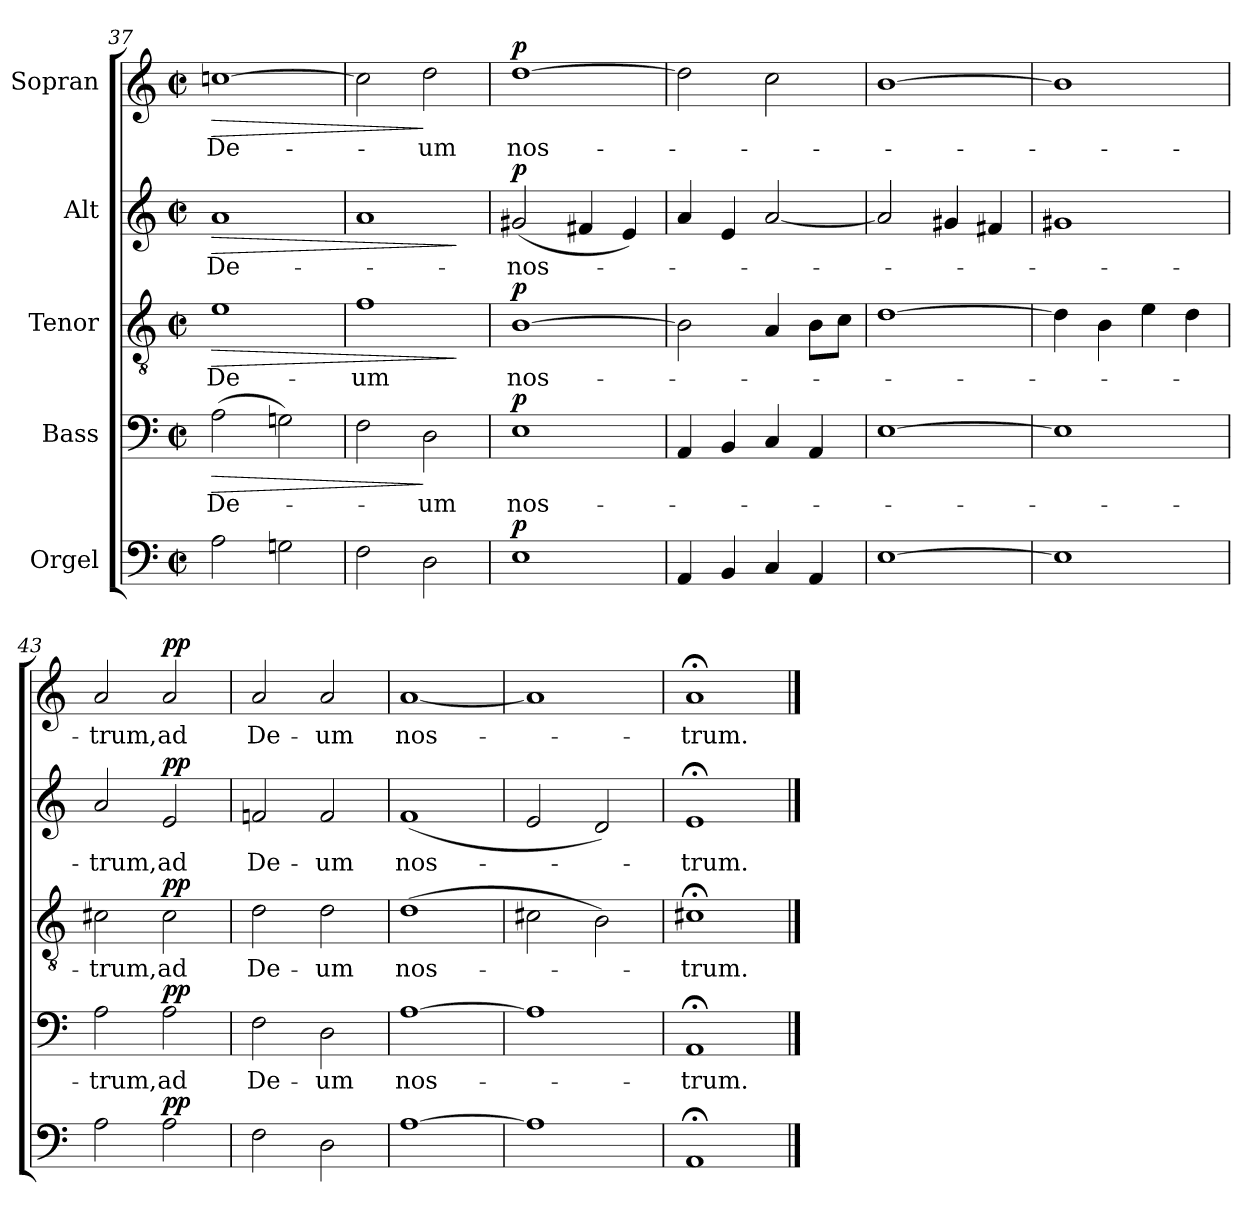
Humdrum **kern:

**kern	**dynam	**kern	**text	**dynam	**kern	**text	**dynam	**kern	**text	**dynam	**kern	**text	**dynam
*part5	*part5	*part4	*part4	*part4	*part3	*part3	*part3	*part2	*part2	*part2	*part1	*part1	*part1
*staff5	*staff5	*staff4	*staff4	*staff4	*staff3	*staff3	*staff3	*staff2	*staff2	*staff2	*staff1	*staff1	*staff1
*I"Orgel	*	*I"Bass	*	*	*I"Tenor	*	*	*I"Alt	*	*	*I"Sopran	*	*
*clefF4	*	*clefF4	*	*	*clefGv2	*	*	*clefG2	*	*	*clefG2	*	*
*k[]	*	*k[]	*	*	*k[]	*	*	*k[]	*	*	*k[]	*	*
*M2/2	*	*M2/2	*	*	*M2/2	*	*	*M2/2	*	*	*M2/2	*	*
*met(c|)	*	*met(c|)	*	*	*met(c|)	*	*	*met(c|)	*	*	*met(c|)	*	*
=37	=37	=37	=37	=37	=37	=37	=37	=37	=37	=37	=37	=37	=37
!	!	!	!	!LO:HP:b	!	!	!LO:HP:b	!	!	!LO:HP:b	!	!	!LO:HP:b
2A\	.	(2A\	De-	>	1e	De-	>	1a	De-	>	[1ccn	De-	>
2Gn\	.	2Gn\)	.	.	.	.	.	.	.	.	.	.	.
=38	=38	=38	=38	=38	=38	=38	=38	=38	=38	=38	=38	=38	=38
2F\	.	2F\	.	.	1f	-um	.	1a	.	.	2cc\]	.	.
2D\	.	2D\	-um	]	.	.	.	.	.	.	2dd\	-um	]
.	.	.	.	.	.	.	]	.	.	]	.	.	.
=39	=39	=39	=39	=39	=39	=39	=39	=39	=39	=39	=39	=39	=39
!	!LO:DY:a	!	!	!LO:DY:a	!	!	!LO:DY:a	!	!	!LO:DY:a	!	!	!LO:DY:a
1E	p	1E	nos-	p	[1B	nos-	p	(2g#X/	nos-	p	[1dd	nos-	p
.	.	.	.	.	.	.	.	4f#X/	.	.	.	.	.
.	.	.	.	.	.	.	.	4e/)	.	.	.	.	.
!!LO:LB:g=z
=40	=40	=40	=40	=40	=40	=40	=40	=40	=40	=40	=40	=40	=40
4AA/	.	4AA/	.	.	2B\]	.	.	4a/	.	.	2dd\]	.	.
4BB/	.	4BB/	.	.	.	.	.	4e/	.	.	.	.	.
4C/	.	4C/	.	.	4A/	.	.	[2a/	.	.	2cc\	.	.
4AA/	.	4AA/	.	.	8B\L	.	.	.	.	.	.	.	.
.	.	.	.	.	8c\J	.	.	.	.	.	.	.	.
=41	=41	=41	=41	=41	=41	=41	=41	=41	=41	=41	=41	=41	=41
[1E	.	[1E	.	.	[1d	.	.	2a/]	.	.	[1b	.	.
.	.	.	.	.	.	.	.	4g#X/	.	.	.	.	.
.	.	.	.	.	.	.	.	4f#X/	.	.	.	.	.
=42	=42	=42	=42	=42	=42	=42	=42	=42	=42	=42	=42	=42	=42
1E]	.	1E]	.	.	4d\]	.	.	1g#X	.	.	1b]	.	.
.	.	.	.	.	4B\	.	.	.	.	.	.	.	.
.	.	.	.	.	4e\	.	.	.	.	.	.	.	.
.	.	.	.	.	4d\	.	.	.	.	.	.	.	.
=43	=43	=43	=43	=43	=43	=43	=43	=43	=43	=43	=43	=43	=43
2A\	.	2A\	-trum,	.	2c#X\	-trum,	.	2a/	-trum,	.	2a/	-trum,	.
!	!LO:DY:a	!	!	!LO:DY:a	!	!	!LO:DY:a	!	!	!LO:DY:a	!	!	!LO:DY:a
2A\	pp	2A\	ad	pp	2c#\	ad	pp	2e/	ad	pp	2a/	ad	pp
=44	=44	=44	=44	=44	=44	=44	=44	=44	=44	=44	=44	=44	=44
2F\	.	2F\	De-	.	2d\	De-	.	2fn/	De-	.	2a/	De-	.
2D\	.	2D\	-um	.	2d\	-um	.	2f/	-um	.	2a/	-um	.
=45	=45	=45	=45	=45	=45	=45	=45	=45	=45	=45	=45	=45	=45
[1A	.	[1A	nos-	.	(>1d	nos-	.	(1f	nos-	.	[1a	nos-	.
=46	=46	=46	=46	=46	=46	=46	=46	=46	=46	=46	=46	=46	=46
1A]	.	1A]	.	.	2c#X\	.	.	2e/	.	.	1a]	.	.
.	.	.	.	.	2B\)	.	.	2d/)	.	.	.	.	.
=47	=47	=47	=47	=47	=47	=47	=47	=47	=47	=47	=47	=47	=47
1AA;<	.	1AA;<	-trum.	.	1c#X;<	-trum.	.	1e;<	-trum.	.	1a;<	-trum.	.
==	==	==	==	==	==	==	==	==	==	==	==	==	==
*-	*-	*-	*-	*-	*-	*-	*-	*-	*-	*-	*-	*-	*-
